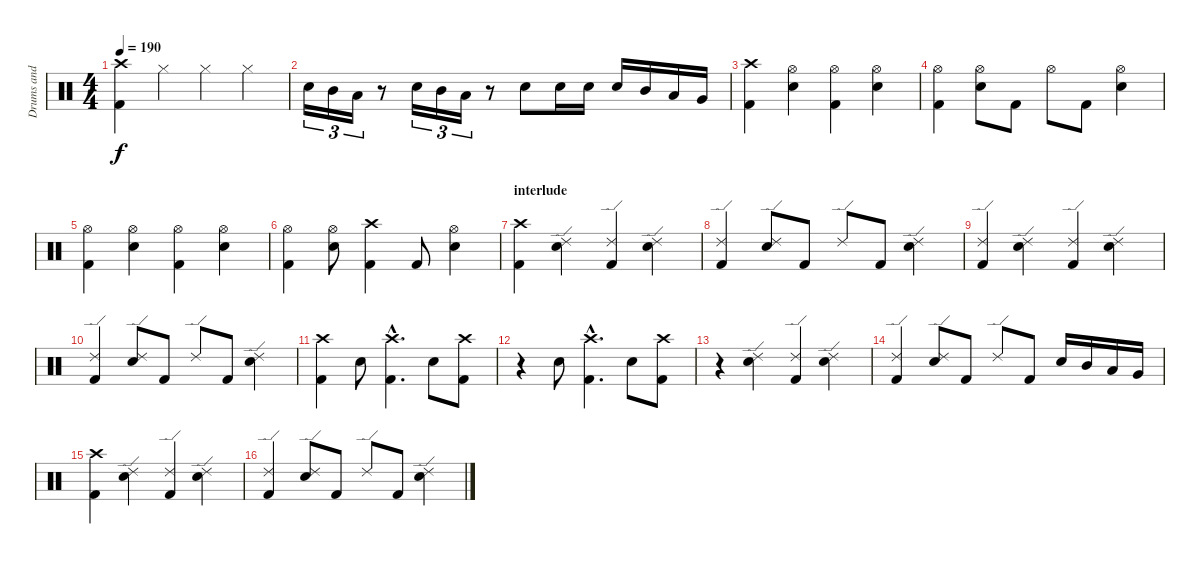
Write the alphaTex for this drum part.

\track ("Drums and Percussion (Pace)" "Drums and ") {instrument percussion}
\staff {score}
\articulation defaults
\ts (4 4)
\tempo 190
\clef neutral
\ks c
("Crash high (hit)" "Kick (hit) 2").4{dy f} "Hi-Hat (closed)".4 "Hi-Hat (closed)".4 "Hi-Hat (closed)".4 |
"Electric Snare (hit)".16{tu (3 2)} "Mid Tom (hit)".16{tu (3 2)} "Low Tom (hit)".16{tu (3 2)} r.8 "Electric Snare (hit)".16{tu (3 2)} "Mid Tom (hit)".16{tu (3 2)} "Low Tom (hit)".16{tu (3 2)} r.8 "Electric Snare (hit)".8 "Electric Snare (hit)".16 "Electric Snare (hit)".16 "Electric Snare (hit)".16 "Mid Tom (hit)".16 "Low Tom (hit)".16 "Very Low Tom (hit)".16 |
("Crash high (hit)" "Kick (hit) 2").4 ("Hi-Hat (open)" "Electric Snare (hit)").4 ("Hi-Hat (open)" "Kick (hit) 2").4 ("Hi-Hat (open)" "Electric Snare (hit)").4 |
("Hi-Hat (open)" "Kick (hit) 2").4 ("Hi-Hat (open)" "Electric Snare (hit)").8 "Kick (hit) 2".8 "Hi-Hat (open)".8 "Kick (hit) 2".8 ("Hi-Hat (open)" "Electric Snare (hit)").4 |
("Hi-Hat (open)" "Kick (hit) 2").4 ("Hi-Hat (open)" "Electric Snare (hit)").4 ("Hi-Hat (open)" "Kick (hit) 2").4 ("Hi-Hat (open)" "Electric Snare (hit)").4 |
("Hi-Hat (open)" "Kick (hit) 2").4 ("Hi-Hat (open)" "Electric Snare (hit)").8 ("Crash high (hit)" "Kick (hit) 2").4 "Kick (hit) 2".8 ("Hi-Hat (open)" "Electric Snare (hit)").4 |
\section ("" "interlude")
("Crash high (hit)" "Kick (hit) 2").4 ("Ride (edge) 2" "Electric Snare (hit)").4 ("Ride (edge) 2" "Kick (hit) 2").4 ("Ride (edge) 2" "Electric Snare (hit)").4 |
("Ride (edge) 2" "Kick (hit) 2").4 ("Ride (edge) 2" "Electric Snare (hit)").8 "Kick (hit) 2".8 "Ride (edge) 2".8 "Kick (hit) 2".8 ("Ride (edge) 2" "Electric Snare (hit)").4 |
("Ride (edge) 2" "Kick (hit) 2").4 ("Ride (edge) 2" "Electric Snare (hit)").4 ("Ride (edge) 2" "Kick (hit) 2").4 ("Ride (edge) 2" "Electric Snare (hit)").4 |
("Ride (edge) 2" "Kick (hit) 2").4 ("Ride (edge) 2" "Electric Snare (hit)").8 "Kick (hit) 2".8 "Ride (edge) 2".8 "Kick (hit) 2".8 ("Ride (edge) 2" "Electric Snare (hit)").4 |
("Crash high (hit)" "Kick (hit) 2").4 "Electric Snare (hit)".8 ("Crash high (hit)"{hac} "Kick (hit) 2"{hac}).4{d} "Electric Snare (hit)".8 ("Crash high (hit)" "Kick (hit) 2").8 |
r.4 "Electric Snare (hit)".8 ("Crash high (hit)"{hac} "Kick (hit) 2"{hac}).4{d} "Electric Snare (hit)".8 ("Crash high (hit)" "Kick (hit) 2").8 |
r.4 ("Ride (edge) 2" "Electric Snare (hit)").4 ("Ride (edge) 2" "Kick (hit) 2").4 ("Ride (edge) 2" "Electric Snare (hit)").4 |
("Ride (edge) 2" "Kick (hit) 2").4 ("Ride (edge) 2" "Electric Snare (hit)").8 "Kick (hit) 2".8 "Ride (edge) 2".8 "Kick (hit) 2".8 "Electric Snare (hit)".16 "Mid Tom (hit)".16 "Low Tom (hit)".16 "Very Low Tom (hit)".16 |
("Crash high (hit)" "Kick (hit) 2").4 ("Ride (edge) 2" "Electric Snare (hit)").4 ("Ride (edge) 2" "Kick (hit) 2").4 ("Ride (edge) 2" "Electric Snare (hit)").4 |
("Ride (edge) 2" "Kick (hit) 2").4 ("Ride (edge) 2" "Electric Snare (hit)").8 "Kick (hit) 2".8 "Ride (edge) 2".8 "Kick (hit) 2".8 ("Ride (edge) 2" "Electric Snare (hit)").4
